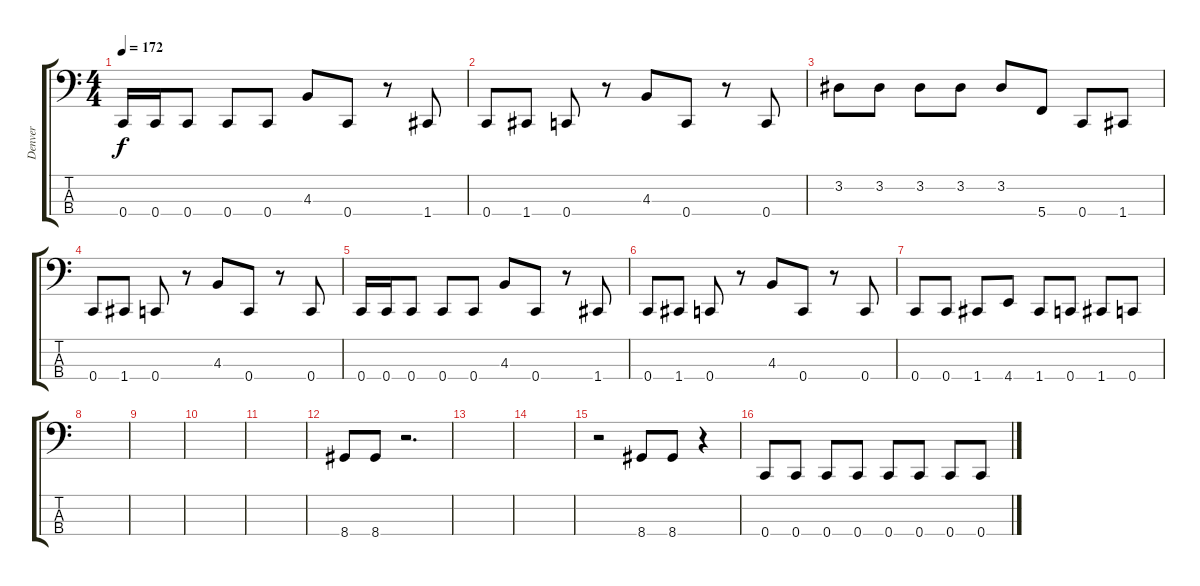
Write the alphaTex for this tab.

\track ("Denver" "Denver") {instrument electricbassfinger}
\staff {score tabs}
\tuning (F2 C2 G1 C1) {hide}
\ts (4 4)
\tempo 172
\clef f4
\ks c
0.4.16{dy f} 0.4.16 0.4.8 0.4.8 0.4.8 4.3.8 0.4.8 r.8 1.4.8 |
0.4.8 1.4.8 0.4.8 r.8 4.3.8 0.4.8 r.8 0.4.8 |
3.2.8 3.2.8 3.2.8 3.2.8 3.2.8 5.4.8 0.4.8 1.4.8 |
0.4.8 1.4.8 0.4.8 r.8 4.3.8 0.4.8 r.8 0.4.8 |
0.4.16 0.4.16 0.4.8 0.4.8 0.4.8 4.3.8 0.4.8 r.8 1.4.8 |
0.4.8 1.4.8 0.4.8 r.8 4.3.8 0.4.8 r.8 0.4.8 |
0.4.8 0.4.8 1.4.8 4.4.8 1.4.8 0.4.8 1.4.8 0.4.8 |
|
|
|
|
8.4.8 8.4.8 r.2{d} |
|
|
r.2 8.4.8 8.4.8 r.4 |
0.4.8 0.4.8 0.4.8 0.4.8 0.4.8 0.4.8 0.4.8 0.4.8
